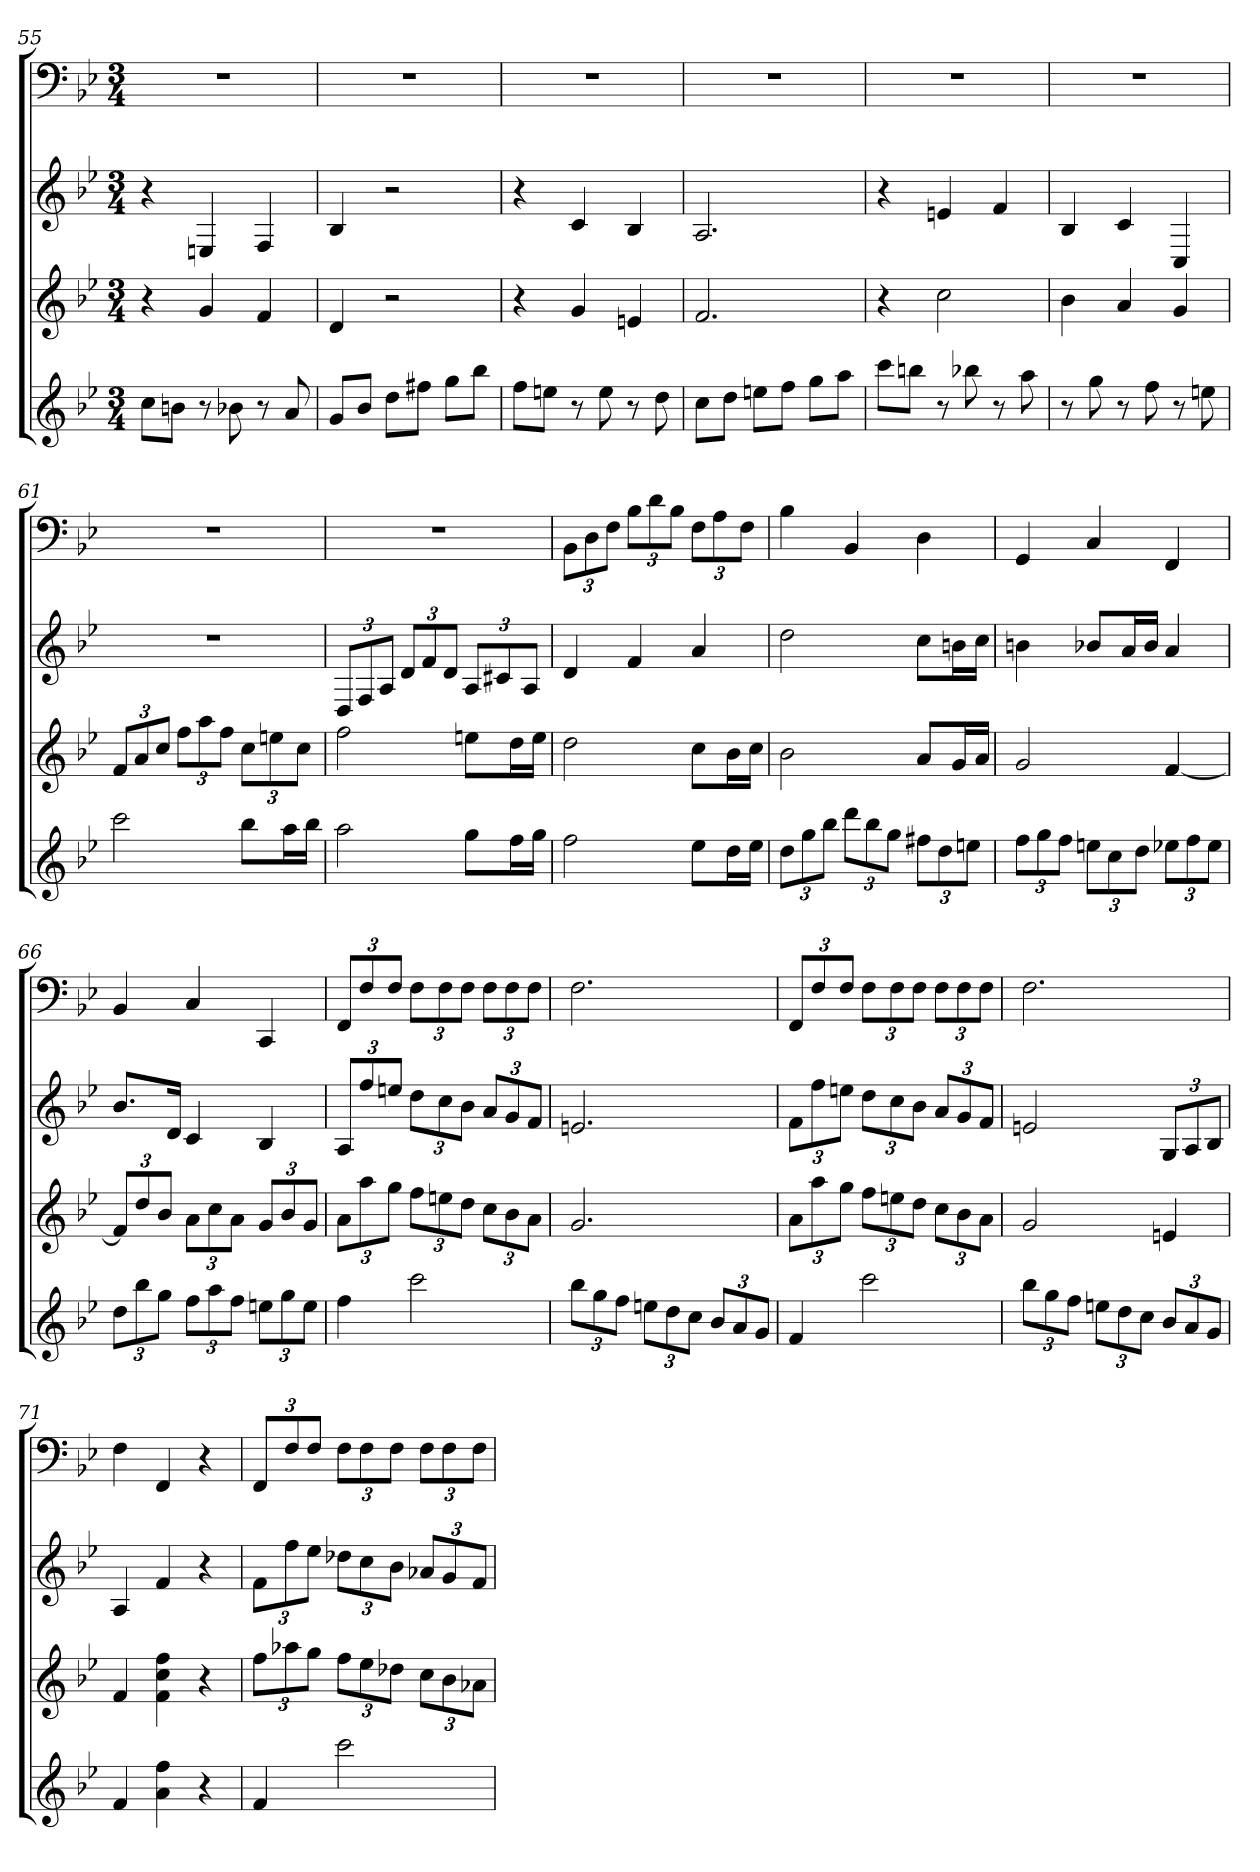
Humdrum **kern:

**kern	**kern	**kern	**kern
*part4	*part3	*part2	*part1
*staff4	*staff3	*staff2	*staff1
*k[b-e-]	*k[b-e-]	*k[b-e-]	*k[b-e-]
*B-:	*B-:	*B-:	*B-:
*M3/4	*M3/4	*M3/4	*M3/4
=55	=55	=55	=55
8ccL	4r	4r	2.r
8bnJ	.	.	.
8r	4g	4En	.
8b-X	.	.	.
8r	4f	4F	.
8a	.	.	.
=56	=56	=56	=56
8gL	4d	4B-	2.r
8b-J	.	.	.
8ddL	2r	2r	.
8ff#XJ	.	.	.
8ggL	.	.	.
8bb-J	.	.	.
=57	=57	=57	=57
8ffL	4r	4r	2.r
8eenJ	.	.	.
8r	4g	4c	.
8ee	.	.	.
8r	4en	4B-	.
8dd	.	.	.
=58	=58	=58	=58
8ccL	2.f	2.A	2.r
8ddJ	.	.	.
8eenL	.	.	.
8ffJ	.	.	.
8ggL	.	.	.
8aaJ	.	.	.
=59	=59	=59	=59
8cccL	4r	4r	2.r
8bbnJ	.	.	.
8r	2cc	4en	.
8bb-X	.	.	.
8r	.	4f	.
8aa	.	.	.
=60	=60	=60	=60
8r	4b-	4B-	2.r
8gg	.	.	.
8r	4a	4c	.
8ff	.	.	.
8r	4g	4C	.
8een	.	.	.
=61	=61	=61	=61
2ccc	12fL	2.r	2.r
.	12a	.	.
.	12ccJ	.	.
.	12ffL	.	.
.	12aa	.	.
.	12ffJ	.	.
8bb-L	12ccL	.	.
.	12een	.	.
16aaL	.	.	.
.	12ccJ	.	.
16bb-JJ	.	.	.
=62	=62	=62	=62
2aa	2ff	12DL	2.r
.	.	12F	.
.	.	12AJ	.
.	.	12dL	.
.	.	12f	.
.	.	12dJ	.
8ggL	8eenL	12AL	.
.	.	12c#X	.
16ffL	16ddL	.	.
.	.	12AJ	.
16ggJJ	16eeJJ	.	.
=63	=63	=63	=63
2ff	2dd	4d	12BB-L
.	.	.	12D
.	.	.	12FJ
.	.	4f	12B-L
.	.	.	12d
.	.	.	12B-J
8ee-L	8ccL	4a	12FL
.	.	.	12A
16ddL	16b-L	.	.
.	.	.	12FJ
16ee-JJ	16ccJJ	.	.
=64	=64	=64	=64
12ddL	2b-	2dd	4B-
12gg	.	.	.
12bb-J	.	.	.
12dddL	.	.	4BB-
12bb-	.	.	.
12ggJ	.	.	.
12ff#XL	8aL	8ccL	4D
12dd	.	.	.
.	16gL	16bnL	.
12eenJ	.	.	.
.	16aJJ	16ccJJ	.
=65	=65	=65	=65
12ffL	2g	4bn	4GG
12gg	.	.	.
12ffJ	.	.	.
12eenL	.	8b-XL	4C
12cc	.	.	.
.	.	16aL	.
12ddJ	.	.	.
.	.	16b-JJ	.
12ee-XL	[4f	4a	4FF
12ff	.	.	.
12ee-J	.	.	.
=66	=66	=66	=66
12ddL	12fL]	8.b-L	4BB-
12bb-	12dd	.	.
12ggJ	12b-J	.	.
.	.	16dJk	.
12ffL	12aL	4c	4C
12aa	12cc	.	.
12ffJ	12aJ	.	.
12eenL	12gL	4B-	4CC
12gg	12b-	.	.
12eeJ	12gJ	.	.
=67	=67	=67	=67
4ff	12aL	12AL	12FFL
.	12aa	12ff	12F
.	12ggJ	12eenJ	12FJ
2ccc	12ffL	12ddL	12FL
.	12een	12cc	12F
.	12ddJ	12b-J	12FJ
.	12ccL	12aL	12FL
.	12b-	12g	12F
.	12aJ	12fJ	12FJ
=68	=68	=68	=68
12bb-L	2.g	2.en	2.F
12gg	.	.	.
12ffJ	.	.	.
12eenL	.	.	.
12dd	.	.	.
12ccJ	.	.	.
12b-L	.	.	.
12a	.	.	.
12gJ	.	.	.
=69	=69	=69	=69
4f	12aL	12fL	12FFL
.	12aa	12ff	12F
.	12ggJ	12eenJ	12FJ
2ccc	12ffL	12ddL	12FL
.	12een	12cc	12F
.	12ddJ	12b-J	12FJ
.	12ccL	12aL	12FL
.	12b-	12g	12F
.	12aJ	12fJ	12FJ
=70	=70	=70	=70
12bb-L	2g	2en	2.F
12gg	.	.	.
12ffJ	.	.	.
12eenL	.	.	.
12dd	.	.	.
12ccJ	.	.	.
12b-L	4en	12GL	.
12a	.	12A	.
12gJ	.	12B-J	.
=71	=71	=71	=71
4f	4f	4A	4F
4a 4ff	4f 4cc 4ff	4f	4FF
4r	4r	4r	4r
=72	=72	=72	=72
4f	12ffL	12fL	12FFL
.	12aa-X	12ff	12F
.	12ggJ	12ee-J	12FJ
2ccc	12ffL	12dd-XL	12FL
.	12ee-	12cc	12F
.	12dd-XJ	12b-J	12FJ
.	12ccL	12a-XL	12FL
.	12b-	12g	12F
.	12a-XJ	12fJ	12FJ
=	=	=	=
*-	*-	*-	*-
